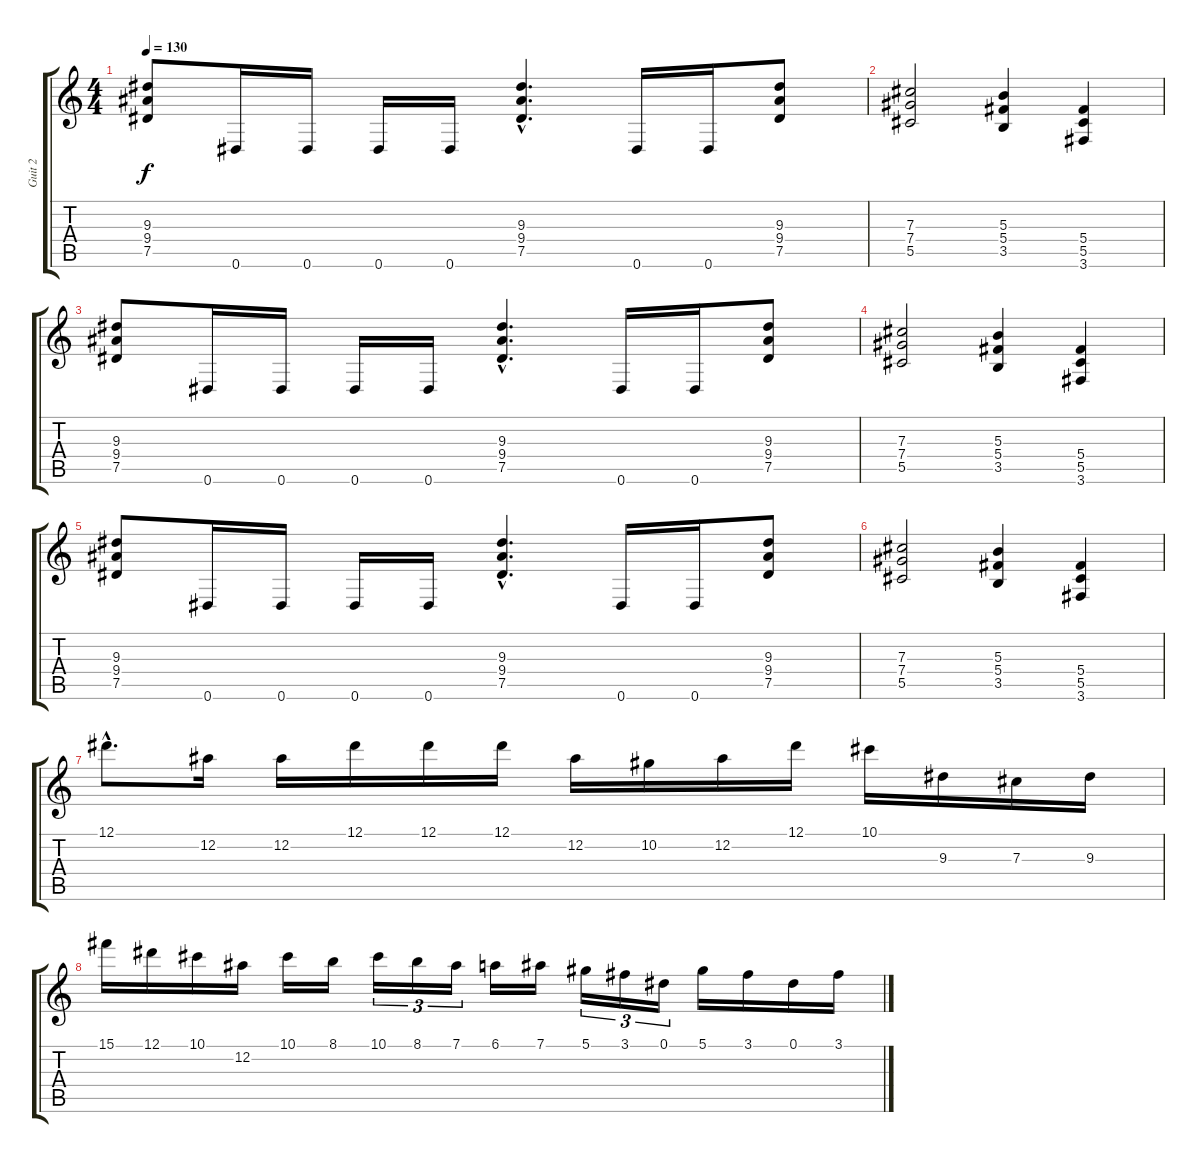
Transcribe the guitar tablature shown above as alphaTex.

\track ("Guit 2" "Guit 2") {instrument distortionguitar}
\staff {score tabs}
\tuning (Eb4 Bb3 Gb3 Db3 Ab2 Eb2) {hide}
\ts (4 4)
\tempo 130
\clef g2
\ks c
(9.3 9.4 7.5).8{dy f} 0.6.16 0.6.16 0.6.16 0.6.16 (9.3{hac} 9.4{hac} 7.5{hac}).4{d} 0.6.16 0.6.16 (9.3 9.4 7.5).8 |
(7.3 7.4 5.5).2 (5.3 5.4 3.5).4 (5.4 5.5 3.6).4 |
(9.3 9.4 7.5).8 0.6.16 0.6.16 0.6.16 0.6.16 (9.3{hac} 9.4{hac} 7.5{hac}).4{d} 0.6.16 0.6.16 (9.3 9.4 7.5).8 |
(7.3 7.4 5.5).2 (5.3 5.4 3.5).4 (5.4 5.5 3.6).4 |
(9.3 9.4 7.5).8 0.6.16 0.6.16 0.6.16 0.6.16 (9.3{hac} 9.4{hac} 7.5{hac}).4{d} 0.6.16 0.6.16 (9.3 9.4 7.5).8 |
(7.3 7.4 5.5).2 (5.3 5.4 3.5).4 (5.4 5.5 3.6).4 |
12.1{hac}.8{d} 12.2.16 12.2.16 12.1.16 12.1.16 12.1.16 12.2.16 10.2.16 12.2.16 12.1.16 10.1.16 9.3.16 7.3.16 9.3.16 |
15.1.16 12.1.16 10.1.16 12.2.16 10.1.16 8.1.16 10.1.16{tu (3 2)} 8.1.16{tu (3 2)} 7.1.16{tu (3 2)} 6.1.16 7.1.16 5.1.16{tu (3 2)} 3.1.16{tu (3 2)} 0.1.16{tu (3 2)} 5.1.16 3.1.16 0.1.16 3.1.16
